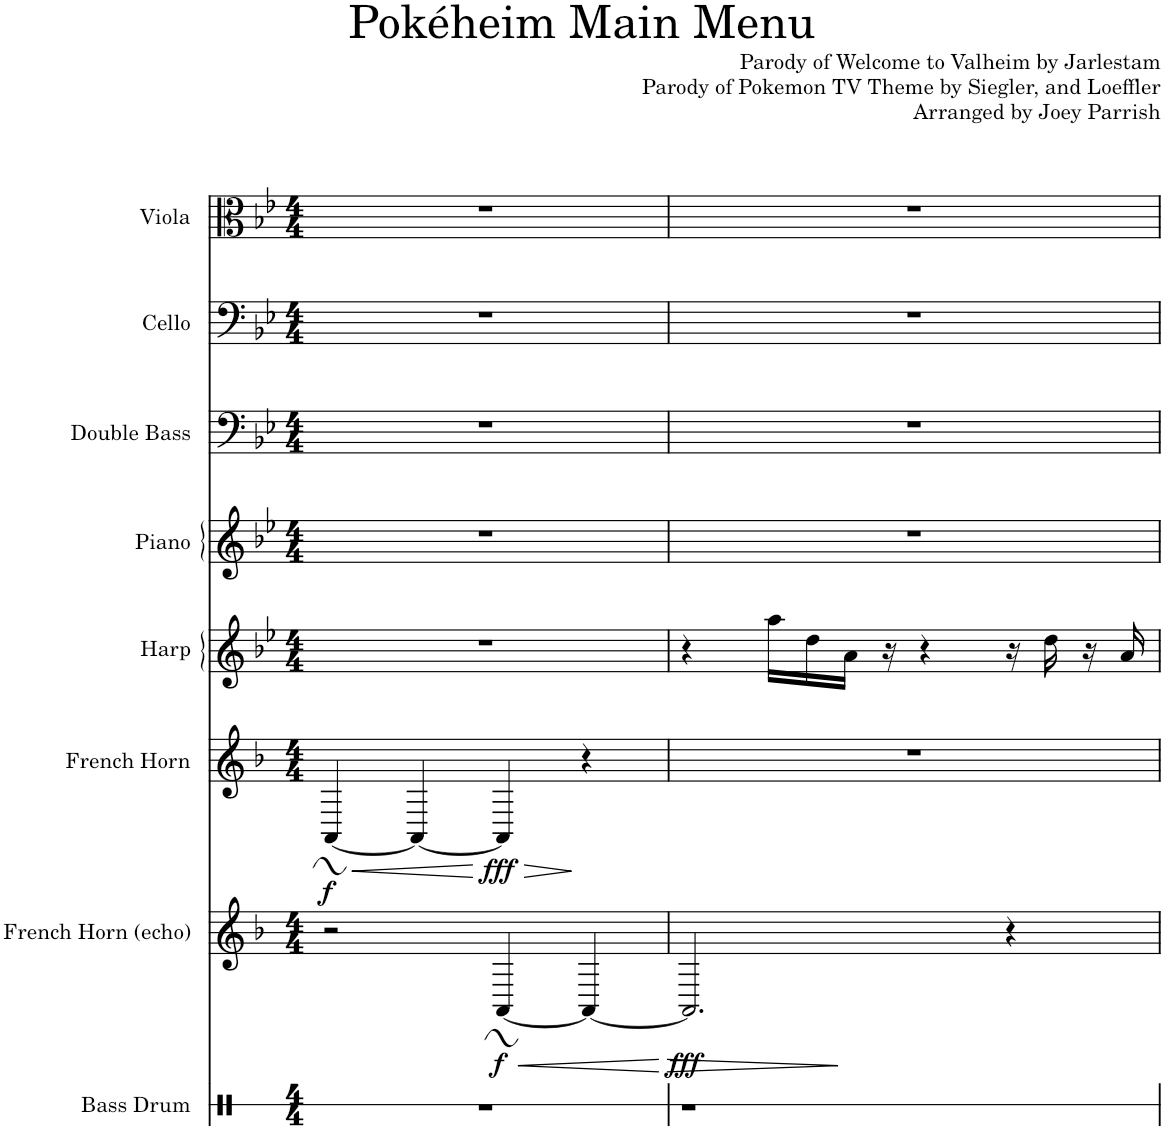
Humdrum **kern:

**kern	**kern	**dynam	**kern	**dynam	**kern	**kern	**kern	**kern	**kern
*part8	*part7	*part7	*part6	*part6	*part5	*part4	*part3	*part2	*part1
*staff8	*staff7	*staff7	*staff6	*staff6	*staff5	*staff4	*staff3	*staff2	*staff1
*I"Bass Drum	*I"French Horn (echo)	*	*I"French Horn	*	*I"Harp	*I"Piano	*I"Double Bass	*I"Cello	*I"Viola
*I'Drum	*I'F Hn. (ec)	*	*I'F Hn.	*	*I'Hrp.	*I'Pno.	*I'Db.	*I'Cl.	*I'Vla.
*stria1	*	*	*	*	*	*	*	*	*
*clefX	*clefG2	*	*clefG2	*	*clefG2	*clefG2	*clefF4	*clefF4	*clefC3
*	*Trd4c7	*	*Trd4c7	*	*	*	*Trd7c12	*	*
*k[]	*k[b-]	*	*k[b-]	*	*k[b-e-]	*k[b-e-]	*k[b-e-]	*k[b-e-]	*k[b-e-]
*M4/4	*M4/4	*	*M4/4	*	*M4/4	*M4/4	*M4/4	*M4/4	*M4/4
=1	=1	=1	=1	=1	=1	=1	=1	=1	=1
!	!	!	!	!LO:DY:b	!	!	!	!	!
1r	2r	.	[4AA/	f	1r	1r	1r	1r	1r
!	!	!	!	!LO:HP:b	!	!	!	!	!
.	.	.	4AA/_	<	.	.	.	.	.
!	!	!LO:HP:b	!	!LO:HP:n=1:b	!	!	!	!	!
!	!	!LO:DY:n=1:b	!	!LO:DY:n=1:b	!	!	!	!	!
.	[4AA/	< f	4AA/]	[ > fff	.	.	.	.	.
.	4AA/_	.	4r	]	.	.	.	.	.
.	.	[	.	.	.	.	.	.	.
=2	=2	=2	=2	=2	=2	=2	=2	=2	=2
!	!	!LO:HP:b	!	!	!	!	!	!	!
!	!	!LO:DY:n=1:b	!	!	!	!	!	!	!
1r	2.AA/]	> fff	1r	.	4r	1r	1r	1r	1r
.	.	.	.	.	16aa\LL	.	.	.	.
.	.	.	.	.	16dd\	.	.	.	.
.	.	.	.	.	16a\JJ	.	.	.	.
.	.	.	.	.	16r	.	.	.	.
.	.	.	.	.	4r	.	.	.	.
.	4r	]	.	.	16r	.	.	.	.
.	.	.	.	.	16dd\	.	.	.	.
.	.	.	.	.	16r	.	.	.	.
.	.	.	.	.	16a/	.	.	.	.
=	=	=	=	=	=	=	=	=	=
*-	*-	*-	*-	*-	*-	*-	*-	*-	*-
